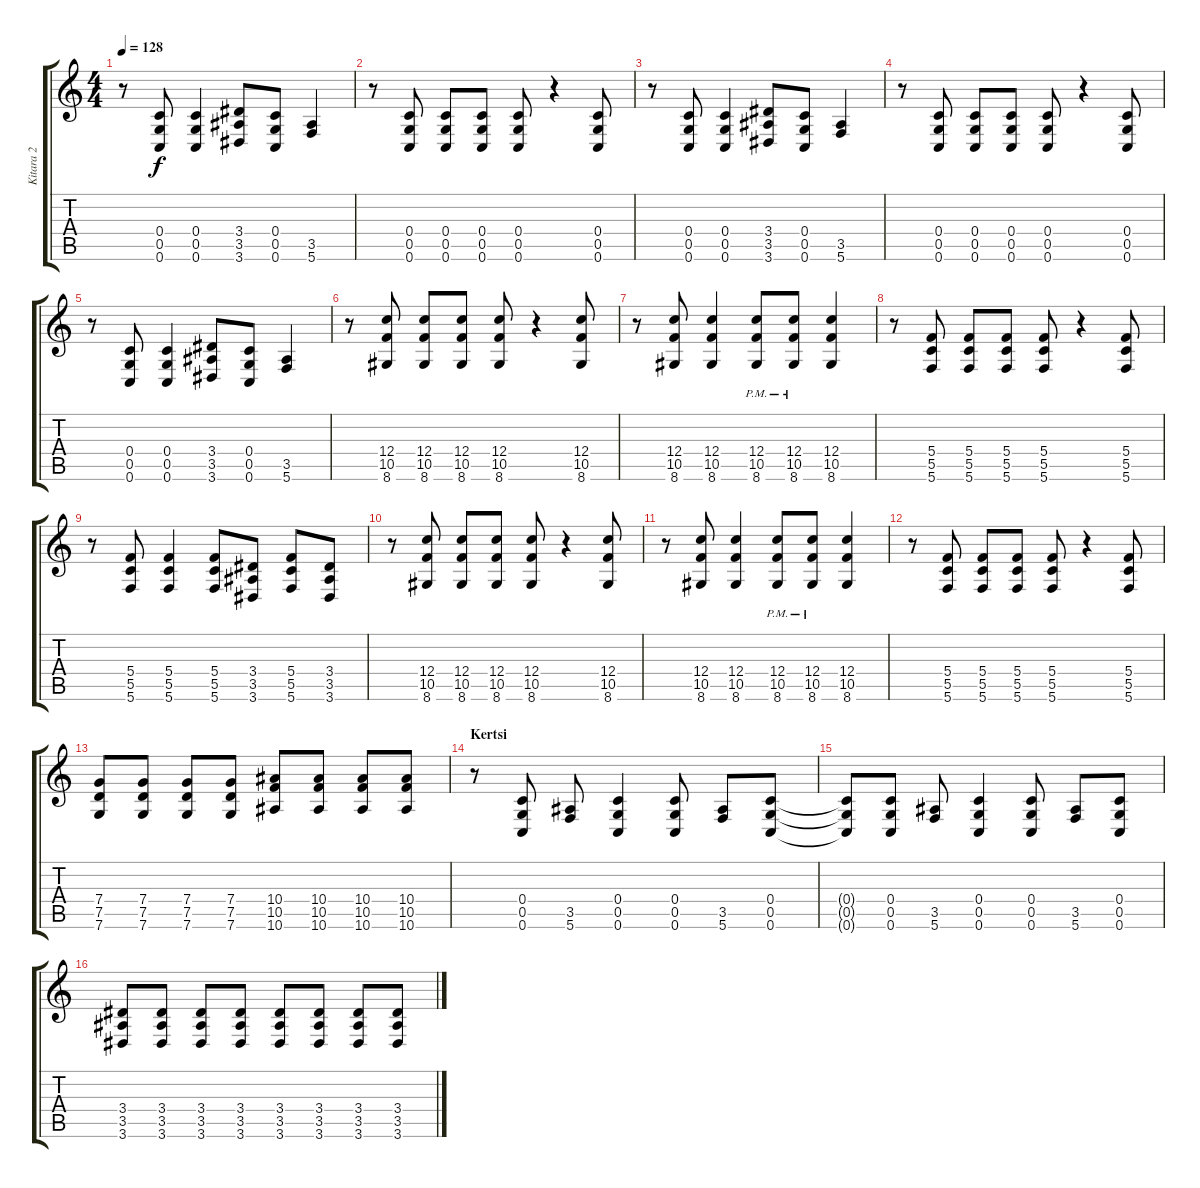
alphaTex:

\track ("Kitara 2" "Kitara 2") {instrument distortionguitar}
\staff {score tabs}
\tuning (D4 A3 F3 C3 G2 C2) {hide}
\ts (4 4)
\tempo 128
\clef g2
\ks c
r.8{dy f} (0.4 0.5 0.6).8 (0.4 0.5 0.6).4 (3.4 3.5 3.6).8 (0.4 0.5 0.6).8 (3.5 5.6).4 |
r.8 (0.4 0.5 0.6).8 (0.4 0.5 0.6).8 (0.4 0.5 0.6).8 (0.4 0.5 0.6).8 r.4 (0.4 0.5 0.6).8 |
r.8 (0.4 0.5 0.6).8 (0.4 0.5 0.6).4 (3.4 3.5 3.6).8 (0.4 0.5 0.6).8 (3.5 5.6).4 |
r.8 (0.4 0.5 0.6).8 (0.4 0.5 0.6).8 (0.4 0.5 0.6).8 (0.4 0.5 0.6).8 r.4 (0.4 0.5 0.6).8 |
r.8 (0.4 0.5 0.6).8 (0.4 0.5 0.6).4 (3.4 3.5 3.6).8 (0.4 0.5 0.6).8 (3.5 5.6).4 |
r.8 (12.4 10.5 8.6).8 (12.4 10.5 8.6).8 (12.4 10.5 8.6).8 (12.4 10.5 8.6).8 r.4 (12.4 10.5 8.6).8 |
r.8 (12.4 10.5 8.6).8 (12.4 10.5 8.6).4 (12.4{pm} 10.5{pm} 8.6{pm}).8 (12.4{pm} 10.5{pm} 8.6{pm}).8 (12.4 10.5 8.6).4 |
r.8 (5.4 5.5 5.6).8 (5.4 5.5 5.6).8 (5.4 5.5 5.6).8 (5.4 5.5 5.6).8 r.4 (5.4 5.5 5.6).8 |
r.8 (5.4 5.5 5.6).8 (5.4 5.5 5.6).4 (5.4 5.5 5.6).8 (3.4 3.5 3.6).8 (5.4 5.5 5.6).8 (3.4 3.5 3.6).8 |
r.8 (12.4 10.5 8.6).8 (12.4 10.5 8.6).8 (12.4 10.5 8.6).8 (12.4 10.5 8.6).8 r.4 (12.4 10.5 8.6).8 |
r.8 (12.4 10.5 8.6).8 (12.4 10.5 8.6).4 (12.4{pm} 10.5{pm} 8.6{pm}).8 (12.4{pm} 10.5{pm} 8.6{pm}).8 (12.4 10.5 8.6).4 |
r.8 (5.4 5.5 5.6).8 (5.4 5.5 5.6).8 (5.4 5.5 5.6).8 (5.4 5.5 5.6).8 r.4 (5.4 5.5 5.6).8 |
(7.4 7.5 7.6).8 (7.4 7.5 7.6).8 (7.4 7.5 7.6).8 (7.4 7.5 7.6).8 (10.4 10.5 10.6).8 (10.4 10.5 10.6).8 (10.4 10.5 10.6).8 (10.4 10.5 10.6).8 |
\section ("" "Kertsi")
r.8 (0.4 0.5 0.6).8 (3.5 5.6).8 (0.4 0.5 0.6).4 (0.4 0.5 0.6).8 (3.5 5.6).8 (0.4 0.5 0.6).8 |
(0.4{t} 0.5{t} 0.6{t}).8 (0.4 0.5 0.6).8 (3.5 5.6).8 (0.4 0.5 0.6).4 (0.4 0.5 0.6).8 (3.5 5.6).8 (0.4 0.5 0.6).8 |
(3.4 3.5 3.6).8 (3.4 3.5 3.6).8 (3.4 3.5 3.6).8 (3.4 3.5 3.6).8 (3.4 3.5 3.6).8 (3.4 3.5 3.6).8 (3.4 3.5 3.6).8 (3.4 3.5 3.6).8
